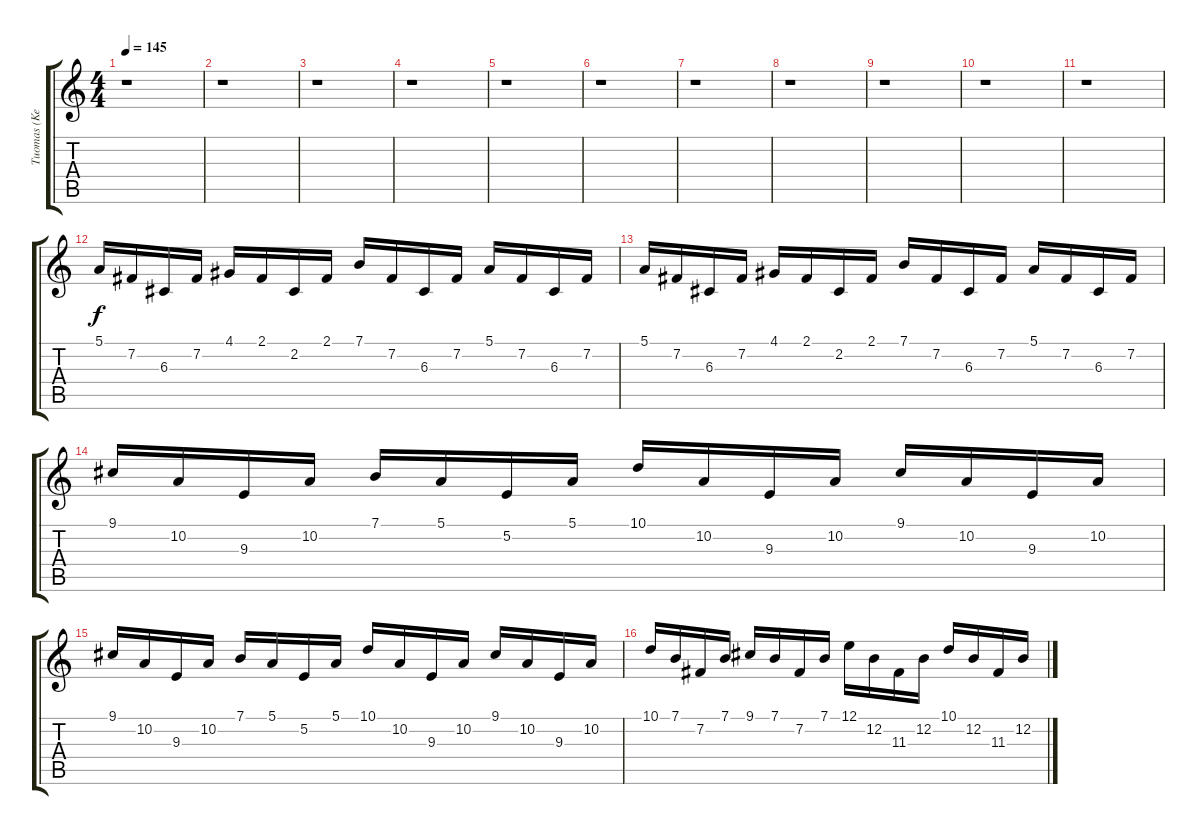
\track ("Tuomas (Keyboard 3)" "Tuomas (Ke") {instrument harpsichord}
\staff {score tabs}
\tuning (E4 B3 G3 D3 A2 E2) {hide}
\ts (4 4)
\tempo 145
\clef g2
\ks c
r.1{dy f} |
r.1 |
r.1 |
r.1 |
r.1 |
r.1 |
r.1 |
r.1 |
r.1 |
r.1 |
r.1 |
5.1.16 7.2.16 6.3.16 7.2.16 4.1.16 2.1.16 2.2.16 2.1.16 7.1.16 7.2.16 6.3.16 7.2.16 5.1.16 7.2.16 6.3.16 7.2.16 |
5.1.16 7.2.16 6.3.16 7.2.16 4.1.16 2.1.16 2.2.16 2.1.16 7.1.16 7.2.16 6.3.16 7.2.16 5.1.16 7.2.16 6.3.16 7.2.16 |
9.1.16 10.2.16 9.3.16 10.2.16 7.1.16 5.1.16 5.2.16 5.1.16 10.1.16 10.2.16 9.3.16 10.2.16 9.1.16 10.2.16 9.3.16 10.2.16 |
9.1.16 10.2.16 9.3.16 10.2.16 7.1.16 5.1.16 5.2.16 5.1.16 10.1.16 10.2.16 9.3.16 10.2.16 9.1.16 10.2.16 9.3.16 10.2.16 |
10.1.16 7.1.16 7.2.16 7.1.16 9.1.16 7.1.16 7.2.16 7.1.16 12.1.16 12.2.16 11.3.16 12.2.16 10.1.16 12.2.16 11.3.16 12.2.16
